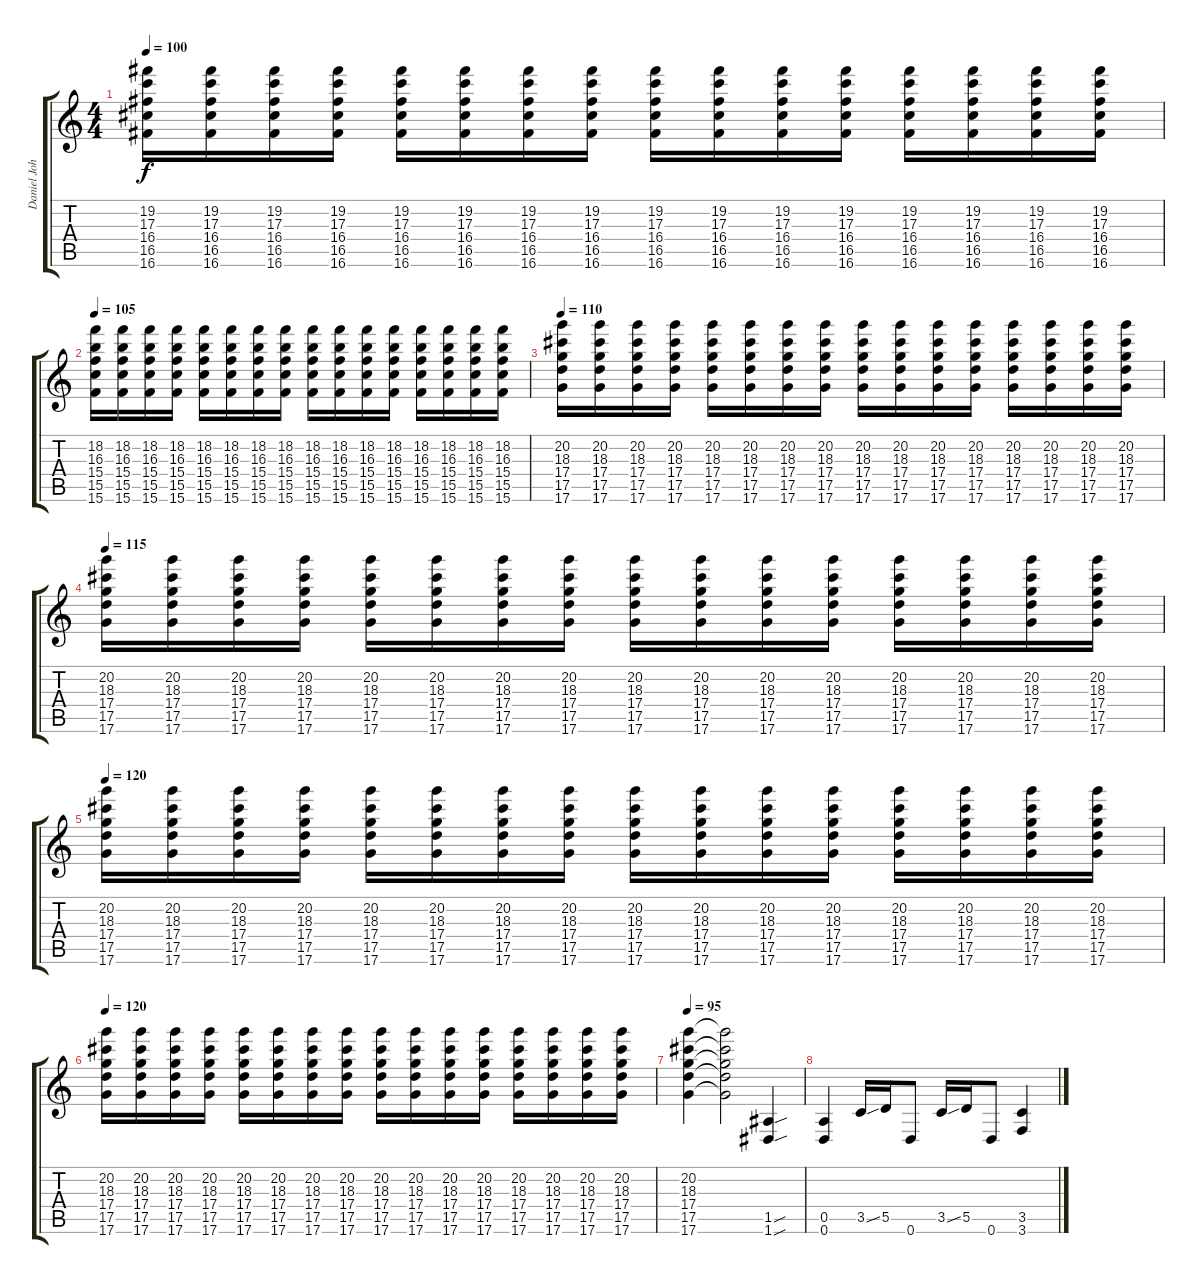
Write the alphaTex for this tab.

\track ("Daniel Johns (distortion guitare)" "Daniel Joh") {instrument distortionguitar}
\staff {score tabs}
\tuning (E4 B3 G3 D3 A2 D2) {hide}
\ts (4 4)
\tempo 100
\clef g2
\ks c
(19.2 17.3 16.4 16.5 16.6).16{dy f} (19.2 17.3 16.4 16.5 16.6).16 (19.2 17.3 16.4 16.5 16.6).16 (19.2 17.3 16.4 16.5 16.6).16 (19.2 17.3 16.4 16.5 16.6).16 (19.2 17.3 16.4 16.5 16.6).16 (19.2 17.3 16.4 16.5 16.6).16 (19.2 17.3 16.4 16.5 16.6).16 (19.2 17.3 16.4 16.5 16.6).16 (19.2 17.3 16.4 16.5 16.6).16 (19.2 17.3 16.4 16.5 16.6).16 (19.2 17.3 16.4 16.5 16.6).16 (19.2 17.3 16.4 16.5 16.6).16 (19.2 17.3 16.4 16.5 16.6).16 (19.2 17.3 16.4 16.5 16.6).16 (19.2 17.3 16.4 16.5 16.6).16 |
\tempo 105
(18.2 16.3 15.4 15.5 15.6).16 (18.2 16.3 15.4 15.5 15.6).16 (18.2 16.3 15.4 15.5 15.6).16 (18.2 16.3 15.4 15.5 15.6).16 (18.2 16.3 15.4 15.5 15.6).16 (18.2 16.3 15.4 15.5 15.6).16 (18.2 16.3 15.4 15.5 15.6).16 (18.2 16.3 15.4 15.5 15.6).16 (18.2 16.3 15.4 15.5 15.6).16 (18.2 16.3 15.4 15.5 15.6).16 (18.2 16.3 15.4 15.5 15.6).16 (18.2 16.3 15.4 15.5 15.6).16 (18.2 16.3 15.4 15.5 15.6).16 (18.2 16.3 15.4 15.5 15.6).16 (18.2 16.3 15.4 15.5 15.6).16 (18.2 16.3 15.4 15.5 15.6).16 |
\tempo 110
(20.2 18.3 17.4 17.5 17.6).16 (20.2 18.3 17.4 17.5 17.6).16 (20.2 18.3 17.4 17.5 17.6).16 (20.2 18.3 17.4 17.5 17.6).16 (20.2 18.3 17.4 17.5 17.6).16 (20.2 18.3 17.4 17.5 17.6).16 (20.2 18.3 17.4 17.5 17.6).16 (20.2 18.3 17.4 17.5 17.6).16 (20.2 18.3 17.4 17.5 17.6).16 (20.2 18.3 17.4 17.5 17.6).16 (20.2 18.3 17.4 17.5 17.6).16 (20.2 18.3 17.4 17.5 17.6).16 (20.2 18.3 17.4 17.5 17.6).16 (20.2 18.3 17.4 17.5 17.6).16 (20.2 18.3 17.4 17.5 17.6).16 (20.2 18.3 17.4 17.5 17.6).16 |
\tempo 115
(20.2 18.3 17.4 17.5 17.6).16 (20.2 18.3 17.4 17.5 17.6).16 (20.2 18.3 17.4 17.5 17.6).16 (20.2 18.3 17.4 17.5 17.6).16 (20.2 18.3 17.4 17.5 17.6).16 (20.2 18.3 17.4 17.5 17.6).16 (20.2 18.3 17.4 17.5 17.6).16 (20.2 18.3 17.4 17.5 17.6).16 (20.2 18.3 17.4 17.5 17.6).16 (20.2 18.3 17.4 17.5 17.6).16 (20.2 18.3 17.4 17.5 17.6).16 (20.2 18.3 17.4 17.5 17.6).16 (20.2 18.3 17.4 17.5 17.6).16 (20.2 18.3 17.4 17.5 17.6).16 (20.2 18.3 17.4 17.5 17.6).16 (20.2 18.3 17.4 17.5 17.6).16 |
\tempo 120
(20.2 18.3 17.4 17.5 17.6).16 (20.2 18.3 17.4 17.5 17.6).16 (20.2 18.3 17.4 17.5 17.6).16 (20.2 18.3 17.4 17.5 17.6).16 (20.2 18.3 17.4 17.5 17.6).16 (20.2 18.3 17.4 17.5 17.6).16 (20.2 18.3 17.4 17.5 17.6).16 (20.2 18.3 17.4 17.5 17.6).16 (20.2 18.3 17.4 17.5 17.6).16 (20.2 18.3 17.4 17.5 17.6).16 (20.2 18.3 17.4 17.5 17.6).16 (20.2 18.3 17.4 17.5 17.6).16 (20.2 18.3 17.4 17.5 17.6).16 (20.2 18.3 17.4 17.5 17.6).16 (20.2 18.3 17.4 17.5 17.6).16 (20.2 18.3 17.4 17.5 17.6).16 |
\tempo 120
(20.2 18.3 17.4 17.5 17.6).16 (20.2 18.3 17.4 17.5 17.6).16 (20.2 18.3 17.4 17.5 17.6).16 (20.2 18.3 17.4 17.5 17.6).16 (20.2 18.3 17.4 17.5 17.6).16 (20.2 18.3 17.4 17.5 17.6).16 (20.2 18.3 17.4 17.5 17.6).16 (20.2 18.3 17.4 17.5 17.6).16 (20.2 18.3 17.4 17.5 17.6).16 (20.2 18.3 17.4 17.5 17.6).16 (20.2 18.3 17.4 17.5 17.6).16 (20.2 18.3 17.4 17.5 17.6).16 (20.2 18.3 17.4 17.5 17.6).16 (20.2 18.3 17.4 17.5 17.6).16 (20.2 18.3 17.4 17.5 17.6).16 (20.2 18.3 17.4 17.5 17.6).16 |
\tempo 95
(20.2 18.3 17.4 17.5 17.6).4 (20.2{t} 18.3{t} 17.4{t} 17.5{t} 17.6{t}).2 (1.5{sou} 1.6{sou}).4 |
(0.5 0.6).4 3.5{ss}.16 5.5.16 0.6.8 3.5{ss}.16 5.5.16 0.6.8 (3.5 3.6).4
